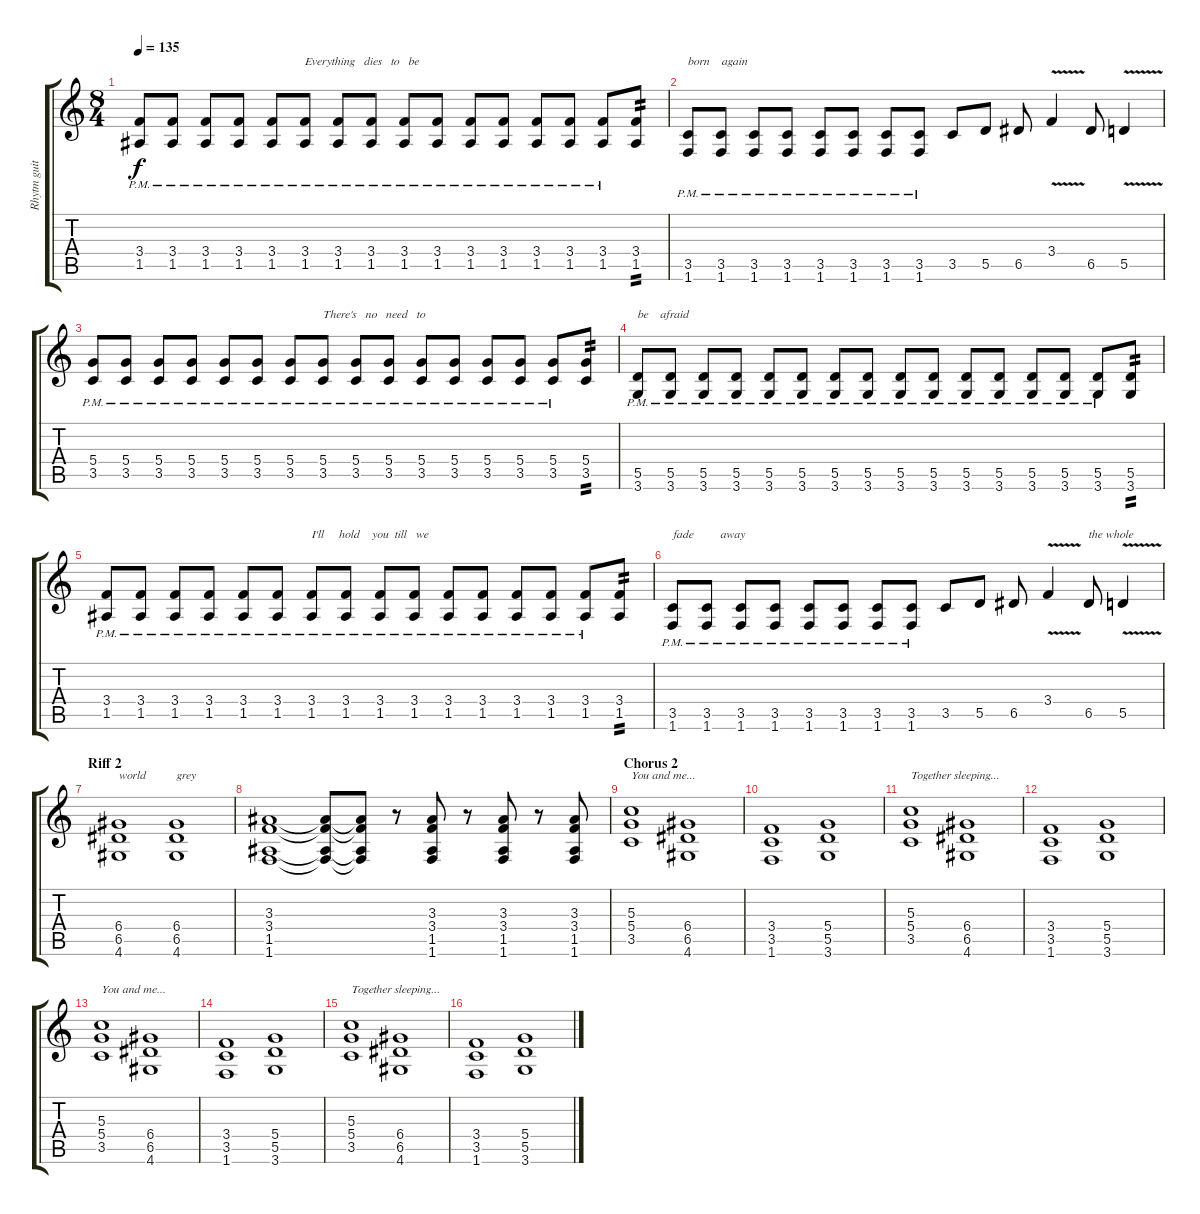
\track ("Rhytm guitar 1" "Rhytm guit") {instrument distortionguitar}
\staff {score tabs}
\tuning (E4 B3 G3 D3 A2 E2) {hide}
\ts (8 4)
\tempo 135
\clef g2
\ks c
(3.4{pm} 1.5{pm}).8{dy f} (3.4{pm} 1.5{pm}).8 (3.4{pm} 1.5{pm}).8 (3.4{pm} 1.5{pm}).8 (3.4{pm} 1.5{pm}).8 (3.4{pm} 1.5{pm}).8{txt "Everything   dies   to   be"} (3.4{pm} 1.5{pm}).8 (3.4{pm} 1.5{pm}).8 (3.4{pm} 1.5{pm}).8 (3.4{pm} 1.5{pm}).8 (3.4{pm} 1.5{pm}).8 (3.4{pm} 1.5{pm}).8 (3.4{pm} 1.5{pm}).8 (3.4{pm} 1.5{pm}).8 (3.4{pm} 1.5{pm}).8 (3.4 1.5).8{tp 2} |
(3.5{pm} 1.6{pm}).8{txt "born    again"} (3.5{pm} 1.6{pm}).8 (3.5{pm} 1.6{pm}).8 (3.5{pm} 1.6{pm}).8 (3.5{pm} 1.6{pm}).8 (3.5{pm} 1.6{pm}).8 (3.5{pm} 1.6{pm}).8 (3.5{pm} 1.6{pm}).8 3.5.8 5.5.8 6.5.8 3.4{v}.4 6.5.8 5.5{v}.4 |
(5.4{pm} 3.5{pm}).8 (5.4{pm} 3.5{pm}).8 (5.4{pm} 3.5{pm}).8 (5.4{pm} 3.5{pm}).8 (5.4{pm} 3.5{pm}).8 (5.4{pm} 3.5{pm}).8 (5.4{pm} 3.5{pm}).8 (5.4{pm} 3.5{pm}).8{txt "There's   no   need   to"} (5.4{pm} 3.5{pm}).8 (5.4{pm} 3.5{pm}).8 (5.4{pm} 3.5{pm}).8 (5.4{pm} 3.5{pm}).8 (5.4{pm} 3.5{pm}).8 (5.4{pm} 3.5{pm}).8 (5.4{pm} 3.5{pm}).8 (5.4 3.5).8{tp 2} |
(5.5{pm} 3.6{pm}).8{txt "be    afraid"} (5.5{pm} 3.6{pm}).8 (5.5{pm} 3.6{pm}).8 (5.5{pm} 3.6{pm}).8 (5.5{pm} 3.6{pm}).8 (5.5{pm} 3.6{pm}).8 (5.5{pm} 3.6{pm}).8 (5.5{pm} 3.6{pm}).8 (5.5{pm} 3.6{pm}).8 (5.5{pm} 3.6{pm}).8 (5.5{pm} 3.6{pm}).8 (5.5{pm} 3.6{pm}).8 (5.5{pm} 3.6{pm}).8 (5.5{pm} 3.6{pm}).8 (5.5{pm} 3.6{pm}).8 (5.5 3.6).8{tp 2} |
(3.4{pm} 1.5{pm}).8 (3.4{pm} 1.5{pm}).8 (3.4{pm} 1.5{pm}).8 (3.4{pm} 1.5{pm}).8 (3.4{pm} 1.5{pm}).8 (3.4{pm} 1.5{pm}).8 (3.4{pm} 1.5{pm}).8{txt "I'll     hold    you  till   we"} (3.4{pm} 1.5{pm}).8 (3.4{pm} 1.5{pm}).8 (3.4{pm} 1.5{pm}).8 (3.4{pm} 1.5{pm}).8 (3.4{pm} 1.5{pm}).8 (3.4{pm} 1.5{pm}).8 (3.4{pm} 1.5{pm}).8 (3.4{pm} 1.5{pm}).8 (3.4 1.5).8{tp 2} |
(3.5{pm} 1.6{pm}).8{txt "fade         away"} (3.5{pm} 1.6{pm}).8 (3.5{pm} 1.6{pm}).8 (3.5{pm} 1.6{pm}).8 (3.5{pm} 1.6{pm}).8 (3.5{pm} 1.6{pm}).8 (3.5{pm} 1.6{pm}).8 (3.5{pm} 1.6{pm}).8 3.5.8 5.5.8 6.5.8 3.4{v}.4 6.5.8{txt "the whole "} 5.5{v}.4 |
\section ("" "Riff 2")
(6.4 6.5 4.6).1{txt "world "} (6.4 6.5 4.6).1{txt "grey"} |
(3.3 3.4 1.5 1.6).1 (3.3{t} 3.4{t} 1.5{t} 1.6{t}).8 (3.3{t} 3.4{t} 1.5{t} 1.6{t}).8 r.8 (3.3 3.4 1.5 1.6).8 r.8 (3.3 3.4 1.5 1.6).8 r.8 (3.3 3.4 1.5 1.6).8 |
\section ("" "Chorus 2")
(5.3 5.4 3.5).1{txt "You and me..."} (6.4 6.5 4.6).1 |
(3.4 3.5 1.6).1 (5.4 5.5 3.6).1 |
(5.3 5.4 3.5).1{txt "Together sleeping..."} (6.4 6.5 4.6).1 |
(3.4 3.5 1.6).1 (5.4 5.5 3.6).1 |
(5.3 5.4 3.5).1{txt "You and me..."} (6.4 6.5 4.6).1 |
(3.4 3.5 1.6).1 (5.4 5.5 3.6).1 |
(5.3 5.4 3.5).1{txt "Together sleeping..."} (6.4 6.5 4.6).1 |
(3.4 3.5 1.6).1 (5.4 5.5 3.6).1
